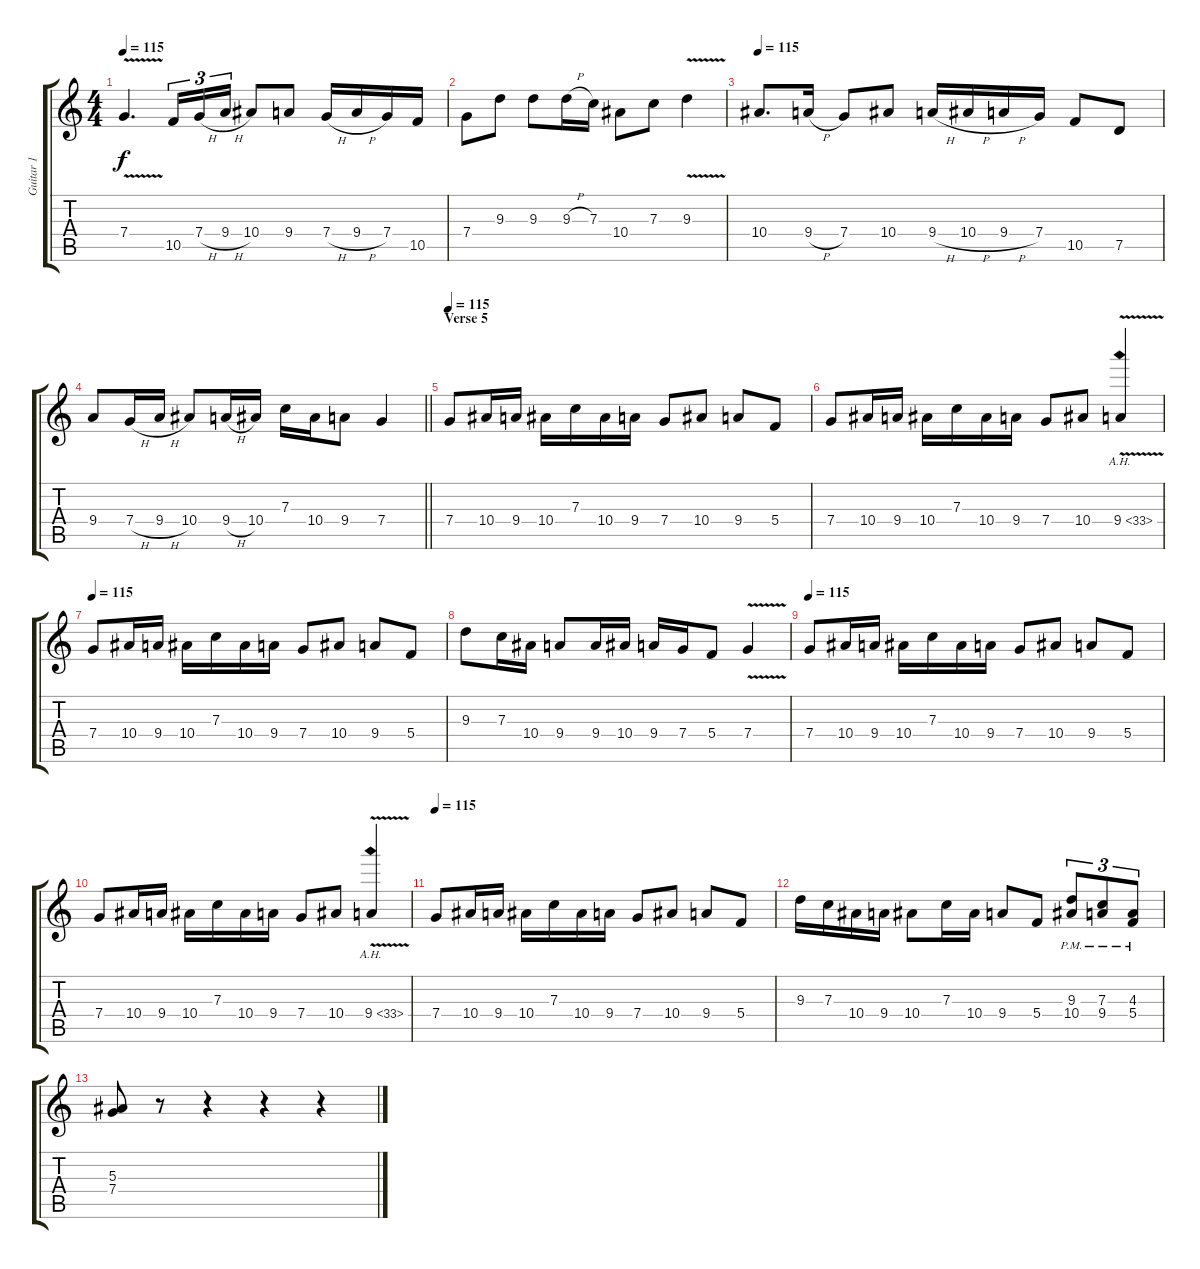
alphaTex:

\track ("Guitar 1" "Guitar 1") {instrument distortionguitar}
\staff {score tabs}
\tuning (D4 A3 F3 C3 G2 D2) {hide}
\ts (4 4)
\tempo 110
\tempo 115
\clef g2
\ks c
7.4{v}.4{d dy f volume 15 balance 14 instrument distortionguitar} 10.5.16{tu (3 2)} 7.4{h}.16{tu (3 2)} 9.4{h}.16{tu (3 2)} 10.4.8 9.4.8 7.4{h}.16 9.4{h}.16 7.4.16 10.5.16 |
7.4.8 9.3.8 9.3.8 9.3{h}.16 7.3.16 10.4.8 7.3.8 9.3{v}.4 |
\tempo 115
10.4.8{d} 9.4{h}.16 7.4.8 10.4.8 9.4{h}.16 10.4{h}.16 9.4{h}.16 7.4.16 10.5.8 7.5.8 |
\barLineRight lightlight
9.4.8 7.4{h}.16 9.4{h}.16 10.4.8 9.4{h}.16 10.4.16 7.3.16 10.4.16 9.4.8 7.4.4 |
\section ("" "Verse 5")
\tempo 115
7.4.8 10.4.16 9.4.16 10.4.16 7.3.16 10.4.16 9.4.16 7.4.8 10.4.8 9.4.8 5.4.8 |
7.4.8 10.4.16 9.4.16 10.4.16 7.3.16 10.4.16 9.4.16 7.4.8 10.4.8 9.4{ah 24 v}.4 |
\tempo 115
7.4.8 10.4.16 9.4.16 10.4.16 7.3.16 10.4.16 9.4.16 7.4.8 10.4.8 9.4.8 5.4.8 |
9.3.8 7.3.16 10.4.16 9.4.8 9.4.16 10.4.16 9.4.16 7.4.16 5.4.8 7.4{v}.4 |
\tempo 115
7.4.8 10.4.16 9.4.16 10.4.16 7.3.16 10.4.16 9.4.16 7.4.8 10.4.8 9.4.8 5.4.8 |
7.4.8 10.4.16 9.4.16 10.4.16 7.3.16 10.4.16 9.4.16 7.4.8 10.4.8 9.4{ah 24 v}.4 |
\tempo 115
7.4.8 10.4.16 9.4.16 10.4.16 7.3.16 10.4.16 9.4.16 7.4.8 10.4.8 9.4.8 5.4.8 |
9.3.16 7.3.16 10.4.16 9.4.16 10.4.8 7.3.16 10.4.16 9.4.8 5.4.8 (9.3{pm} 10.4{pm}).8{tu (3 2)} (7.3{pm} 9.4{pm}).8{tu (3 2)} (4.3{pm} 5.4{pm}).8{tu (3 2)} |
(5.3 7.4).8 r.8 r.4 r.4 r.4
